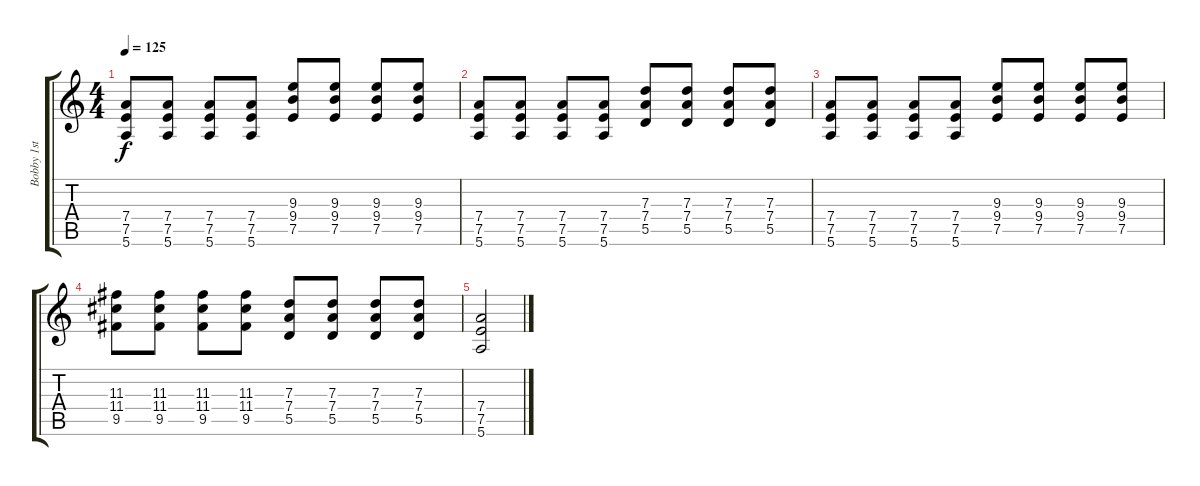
\track ("Bobby 1st" "Bobby 1st") {instrument distortionguitar}
\staff {score tabs}
\tuning (E4 B3 G3 D3 A2 E2) {hide}
\ts (4 4)
\tempo 125
\clef g2
\ks c
(7.4 7.5 5.6).8{dy f} (7.4 7.5 5.6).8 (7.4 7.5 5.6).8 (7.4 7.5 5.6).8 (9.3 9.4 7.5).8 (9.3 9.4 7.5).8 (9.3 9.4 7.5).8 (9.3 9.4 7.5).8 |
(7.4 7.5 5.6).8 (7.4 7.5 5.6).8 (7.4 7.5 5.6).8 (7.4 7.5 5.6).8 (7.3 7.4 5.5).8 (7.3 7.4 5.5).8 (7.3 7.4 5.5).8 (7.3 7.4 5.5).8 |
(7.4 7.5 5.6).8 (7.4 7.5 5.6).8 (7.4 7.5 5.6).8 (7.4 7.5 5.6).8 (9.3 9.4 7.5).8 (9.3 9.4 7.5).8 (9.3 9.4 7.5).8 (9.3 9.4 7.5).8 |
(11.3 11.4 9.5).8 (11.3 11.4 9.5).8 (11.3 11.4 9.5).8 (11.3 11.4 9.5).8 (7.3 7.4 5.5).8 (7.3 7.4 5.5).8 (7.3 7.4 5.5).8 (7.3 7.4 5.5).8 |
(7.4 7.5 5.6).2
